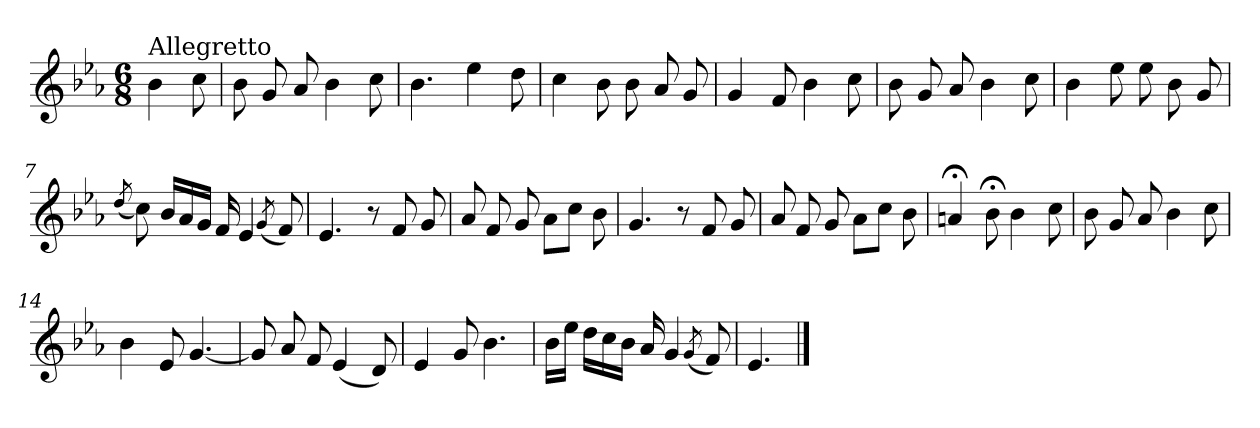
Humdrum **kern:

**kern
*part1
*staff1
*clefG2
*k[b-e-a-]
*E-:
*M6/8
=
!LO:TX:a:t=Allegretto
4b-\
8cc\
=1
8b-\
8g/
8a-/
4b-\
8cc\
=2
4.b-\
4ee-\
8dd\
=3
4cc\
8b-\
8b-\
8a-/
8g/
=4
4g/
8f/
4b-\
8cc\
=5
8b-\
8g/
8a-/
4b-\
8cc\
!!LO:LB:g=z
=6
4b-\
8ee-\
8ee-\
8b-\
8g/
=7
(<8qdd/
8cc\)
16b-/LL
16a-/
16g/JJ
16f/
4e-/
(<8qg/
8f/)
=8
4.e-/
8r
8f/
8g/
=9
8a-/
8f/
8g/
8a-\L
8cc\J
8b-\
=10
4.g/
8r
8f/
8g/
=11
8a-/
8f/
8g/
8a-\L
8cc\J
8b-\
!!LO:LB:g=z
=12
4an;</
8b-;<\
4b-\
8cc\
=13
8b-\
8g/
8a-/
4b-\
8cc\
=14
4b-\
8e-/
[4.g/
=15
8g/]
8a-/
8f/
(<4e-/
8d/)
=16
4e-/
8g/
4.b-\
=17
16b-\LL
16ee-\JJ
16dd\LL
16cc\
16b-\JJ
16a-/
4g/
(<8qg/
8f/)
!!LO:LB:g=z
=18
4.e-/
==
*-
